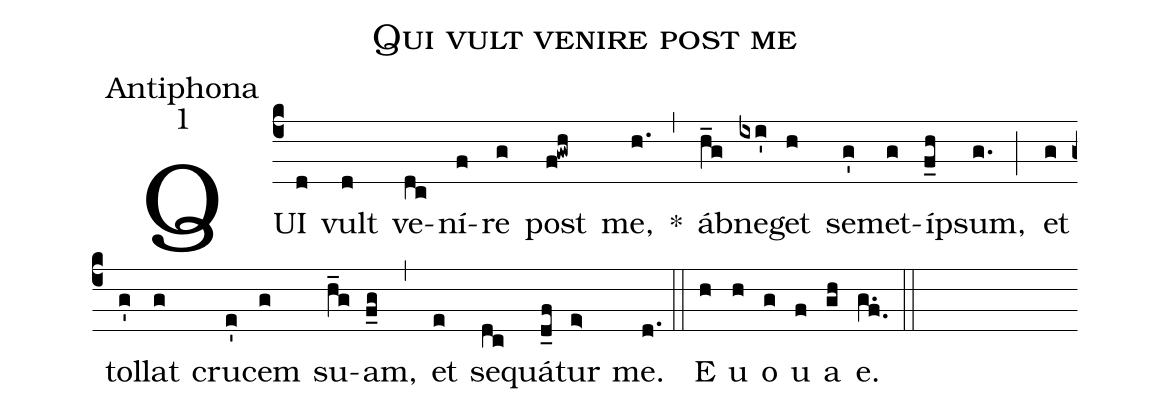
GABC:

name:Qui vult venire post me;
office-part:Antiphona;
mode:1;
%%
(c4) QUI(d) vult(d) ve(dc)ní(f)re(g) post(f!gwh) me,(h.) *(,) áb(h_g)ne(ixi')get(h) se(g')met(g)í(f_h)psum,(g.) (;) et(g) tol(g')lat(g) cru(e')cem(g) su(h_g)am,(f_g) (,) et(e) se(dc)quá(d_f)tur(e>) me.(d.) (::)E(h) u(h) o(g) u(f) a(gh) e.(g.f.) (::)
